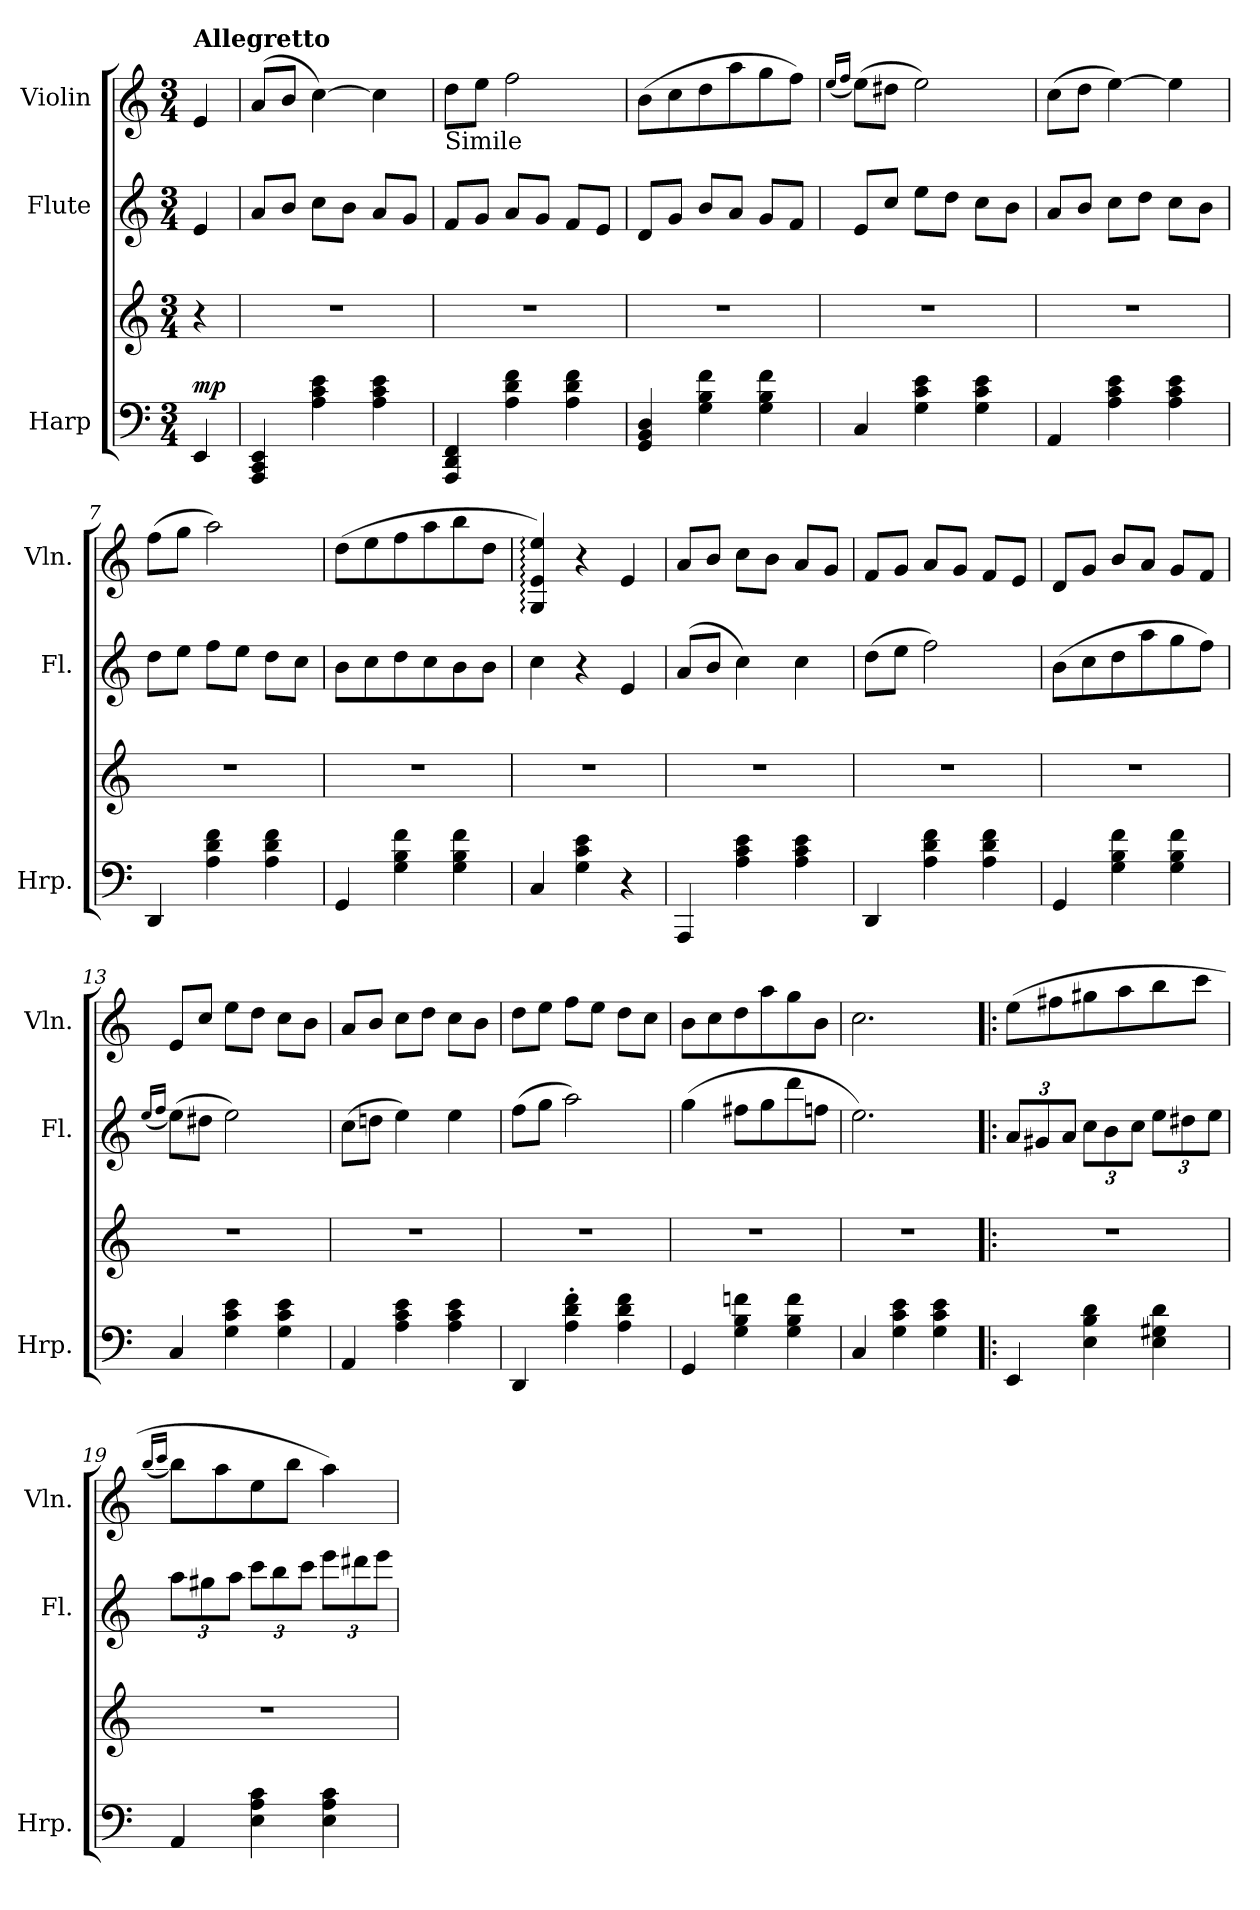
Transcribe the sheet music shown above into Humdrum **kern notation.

**kern	**kern	**dynam	**kern	**kern
*part3	*part3	*part3	*part2	*part1
*staff4	*staff3	*staff3/4	*staff2	*staff1
*I"Harp	*	*	*I"Flute	*I"Violin
*I'Hrp.	*	*	*I'Fl.	*I'Vln.
*clefF4	*clefG2	*	*clefG2	*clefG2
*k[]	*k[]	*	*k[]	*k[]
*M3/4	*M3/4	*	*M3/4	*M3/4
=1	=1	=1	=1	=1
!	!	!	!	!LO:TX:a:B:t=Allegretto
!	!	!LO:DY:a=2	!	!
4EE/	4r	mp	4e/	4e/
=2	=2	=2	=2	=2
4AAA/ 4CC/ 4EE/	2.r	.	8a/L	(>8a/L
.	.	.	8b/J	8b/J
4A\ 4c\ 4e\	.	.	8cc\L	[4cc\)
.	.	.	8b\J	.
4A\ 4c\ 4e\	.	.	8a/L	4cc\]
.	.	.	8g/J	.
=3	=3	=3	=3	=3
!	!	!	!	!LO:TX:b:t=Simile
4AAA/ 4DD/ 4FF/	2.r	.	8f/L	8dd\L
.	.	.	8g/J	8ee\J
4A\ 4d\ 4f\	.	.	8a/L	2ff\
.	.	.	8g/J	.
4A\ 4d\ 4f\	.	.	8f/L	.
.	.	.	8e/J	.
=4	=4	=4	=4	=4
4GG/ 4BB/ 4D/	2.r	.	8d/L	(>8b\L
.	.	.	8g/J	8cc\
4G\ 4B\ 4f\	.	.	8b/L	8dd\
.	.	.	8a/J	8aa\
4G\ 4B\ 4f\	.	.	8g/L	8gg\
.	.	.	8f/J	8ff\J)
=5	=5	=5	=5	=5
.	.	.	.	(<16qee/LL
.	.	.	.	16qff/JJ
4C/	2.r	.	8e/L	(>8ee\L)
.	.	.	8cc/J	8dd#X\J
4G\ 4c\ 4e\	.	.	8ee\L	2ee\)
.	.	.	8dd\J	.
4G\ 4c\ 4e\	.	.	8cc\L	.
.	.	.	8b\J	.
!!LO:LB:g=z
=6	=6	=6	=6	=6
4AA/	2.r	.	8a/L	(>8cc\L
.	.	.	8b/J	8dd\J
4A\ 4c\ 4e\	.	.	8cc\L	[4ee\)
.	.	.	8dd\J	.
4A\ 4c\ 4e\	.	.	8cc\L	4ee\]
.	.	.	8b\J	.
=7	=7	=7	=7	=7
4DD/	2.r	.	8dd\L	(>8ff\L
.	.	.	8ee\J	8gg\J
4A\ 4d\ 4f\	.	.	8ff\L	2aa\)
.	.	.	8ee\J	.
4A\ 4d\ 4f\	.	.	8dd\L	.
.	.	.	8cc\J	.
=8	=8	=8	=8	=8
4GG/	2.r	.	8b\L	(>8dd\L
.	.	.	8cc\	8ee\
4G\ 4B\ 4f\	.	.	8dd\	8ff\
.	.	.	8cc\	8aa\
4G\ 4B\ 4f\	.	.	8b\	8bb\
.	.	.	8b\J	8dd\J
=9	=9	=9	=9	=9
4C/	2.r	.	4cc\	4G/: 4e/: 4ee/:)
4G\ 4c\ 4e\	.	.	4r	4r
4r	.	.	4e/	4e/
=10	=10	=10	=10	=10
4AAA/	2.r	.	(>8a/L	8a/L
.	.	.	8b/J	8b/J
4A\ 4c\ 4e\	.	.	4cc\)	8cc\L
.	.	.	.	8b\J
4A\ 4c\ 4e\	.	.	4cc\	8a/L
.	.	.	.	8g/J
!!LO:PB:g=z
=11	=11	=11	=11	=11
4DD/	2.r	.	(>8dd\L	8f/L
.	.	.	8ee\J	8g/J
4A\ 4d\ 4f\	.	.	2ff\)	8a/L
.	.	.	.	8g/J
4A\ 4d\ 4f\	.	.	.	8f/L
.	.	.	.	8e/J
=12	=12	=12	=12	=12
4GG/	2.r	.	(>8b\L	8d/L
.	.	.	8cc\	8g/J
4G\ 4B\ 4f\	.	.	8dd\	8b/L
.	.	.	8aa\	8a/J
4G\ 4B\ 4f\	.	.	8gg\	8g/L
.	.	.	8ff\J)	8f/J
=13	=13	=13	=13	=13
.	.	.	(<16qee/LL	.
.	.	.	16qff/JJ	.
4C/	2.r	.	(>8ee\L)	8e/L
.	.	.	8dd#X\J	8cc/J
4G\ 4c\ 4e\	.	.	2ee\)	8ee\L
.	.	.	.	8dd\J
4G\ 4c\ 4e\	.	.	.	8cc\L
.	.	.	.	8b\J
=14	=14	=14	=14	=14
4AA/	2.r	.	(>8cc\L	8a/L
.	.	.	8ddn\J	8b/J
4A\ 4c\ 4e\	.	.	4ee\)	8cc\L
.	.	.	.	8dd\J
4A\ 4c\ 4e\	.	.	4ee\	8cc\L
.	.	.	.	8b\J
=15	=15	=15	=15	=15
4DD/	2.r	.	(>8ff\L	8dd\L
.	.	.	8gg\J	8ee\J
4A\' 4d\' 4f\'	.	.	2aa\)	8ff\L
.	.	.	.	8ee\J
4A\ 4d\ 4f\	.	.	.	8dd\L
.	.	.	.	8cc\J
!!LO:LB:g=z
=16	=16	=16	=16	=16
4GG/	2.r	.	(>4gg\	8b\L
.	.	.	.	8cc\
4G\ 4B\ 4fn\	.	.	8ff#X\L	8dd\
.	.	.	8gg\	8aa\
4G\ 4B\ 4f\	.	.	8ddd\	8gg\
.	.	.	8ffn\J	8b\J
=17	=17	=17	=17	=17
4C/	2.r	.	2.ee\)	2.cc\
4G\ 4c\ 4e\	.	.	.	.
4G\ 4c\ 4e\	.	.	.	.
=18!|:	=18!|:	=18!|:	=18!|:	=18!|:
*	*	*	*Xbrackettup	*
4EE/	2.r	.	12a/L	(>8ee\L
.	.	.	12g#X/	.
.	.	.	.	8ff#X\
.	.	.	12a/J	.
4E\ 4B\ 4d\	.	.	12cc\L	8gg#X\
.	.	.	12b\	.
.	.	.	.	8aa\
.	.	.	12cc\J	.
4E\ 4G#X\ 4d\	.	.	12ee\L	8bb\
.	.	.	12dd#X\	.
.	.	.	.	8ccc\J
.	.	.	12ee\J	.
=19	=19	=19	=19	=19
.	.	.	.	(<16qbb/LL
.	.	.	.	16qccc/JJ
4AA/	2.r	.	12aa\L	8bb\L)
.	.	.	12gg#X\	.
.	.	.	.	8aa\
.	.	.	12aa\J	.
4E\ 4A\ 4c\	.	.	12ccc\L	8ee\
.	.	.	12bb\	.
.	.	.	.	8bb\J
.	.	.	12ccc\J	.
4E\ 4A\ 4c\	.	.	12eee\L	4aa\)
.	.	.	12ddd#X\	.
.	.	.	12eee\J	.
=	=	=	=	=
*-	*-	*-	*-	*-
